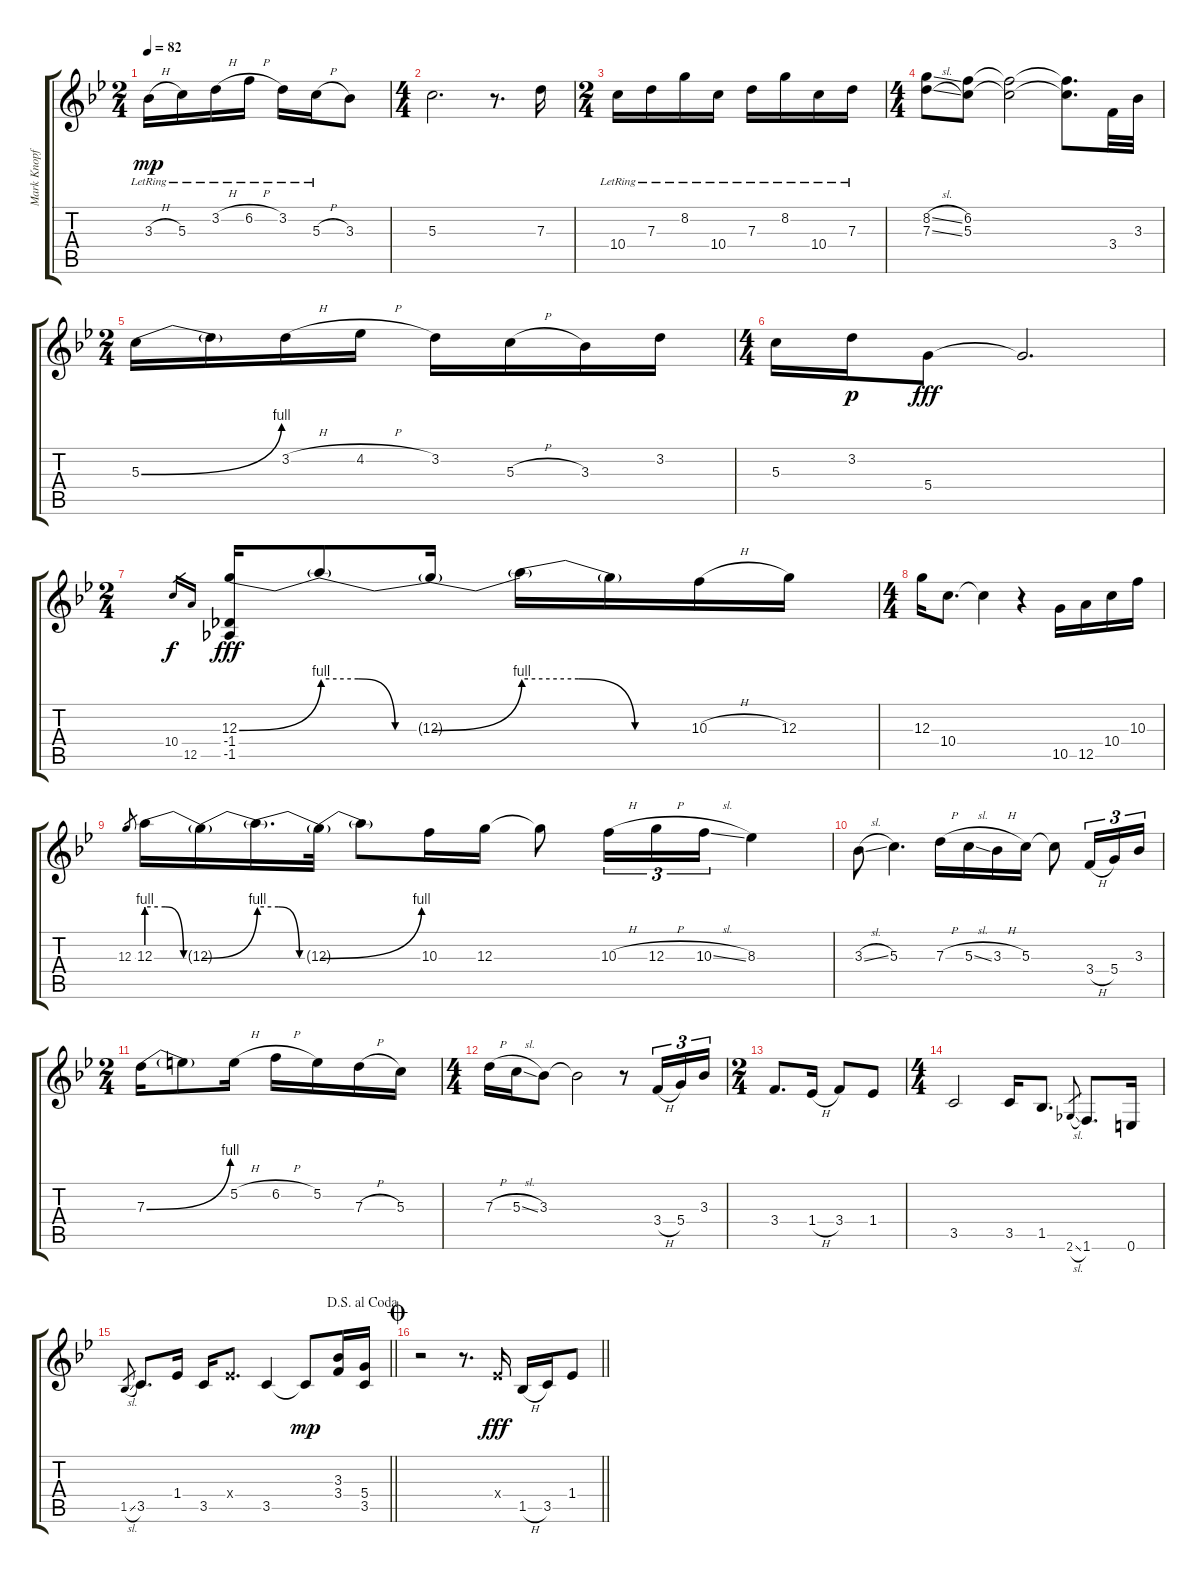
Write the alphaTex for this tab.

\track ("Mark Knopfler - Clean Fender Telecaster" "Mark Knopf") {instrument electricguitarjazz}
\staff {score tabs}
\tuning (E4 B3 G3 D3 A2 E2) {hide}
\ts (2 4)
\tempo 82
\clef g2
\ks bb
3.3{h lr}.16{dy mp} 5.3{lr}.16 3.2{h lr}.16 6.2{h lr}.16 3.2{lr}.16 5.3{h lr}.16 3.3.8 |
\ts (4 4)
5.3.2{d} r.8{d} 7.3.16 |
\ts (2 4)
10.4{lr}.16 7.3{lr}.16 8.2{lr}.16 10.4{lr}.16 7.3{lr}.16 8.2{lr}.16 10.4{lr}.16 7.3{lr}.16 |
\ts (4 4)
(8.2{sl} 7.3{sl}).8 (6.2 5.3).8 (6.2{t} 5.3{t}).2 (6.2{t} 5.3{t}).8{d} 3.4.32 3.3.32 |
\ts (2 4)
5.3{be (bend 0 0 60 4)}.16 5.3{t}.16 3.2{h}.16 4.2{h}.16 3.2.16 5.3{h}.16 3.3.16 3.2.16 |
\ts (4 4)
5.3.16 3.2.16{dy p} 5.4.8{dy fff} 5.4{t}.2{d} |
\ts (2 4)
10.4.16{gr dy f} 12.5.16{gr} (12.3{be (bend 0 0 60 4)} -1.4 -1.5).16{dy fff} 12.3{be (custom 0 4 20 4 40 0 60 0) t}.8 12.3{be (bend 0 0 60 4) t}.16 12.3{be (custom 0 4 20 4 40 0 60 0) t}.16 12.3{t}.16 10.3{h}.16 12.3.16 |
\ts (4 4)
12.3.16 10.4.8{d} 10.4{t}.4 r.4 10.5.16 12.5.16 10.4.16 10.3.16 |
12.3.8{gr} 12.3{be (custom 0 4 20 4 40 0 60 0)}.16 12.3{be (bend 0 0 60 4) t}.16 12.3{be (custom 0 4 20 4 40 0 60 0) t}.16{d} 12.3{be (bend 0 0 60 4) t}.32 12.3{t}.8 10.3.16 12.3.16 12.3{t}.8 10.3{h}.16{tu (3 2)} 12.3{h}.16{tu (3 2)} 10.3{sl}.16{tu (3 2)} 8.3.4 |
3.3{sl}.8 5.3.4{d} 7.3{h}.16 5.3{sl}.16 3.3{h}.16 5.3.16 5.3{t}.8 3.4{h}.16{tu (3 2)} 5.4.16{tu (3 2)} 3.3.16{tu (3 2)} |
\ts (2 4)
7.3{be (bend 0 0 60 4)}.16 7.3{t}.8 5.2{h}.16 6.2{h}.16 5.2.16 7.3{h}.16 5.3.16 |
\ts (4 4)
7.3{h}.16 5.3{sl}.16 3.3.8 3.3{t}.2 r.8 3.4{h}.16{tu (3 2)} 5.4.16{tu (3 2)} 3.3.16{tu (3 2)} |
\ts (2 4)
3.4.8{d} 1.4{h}.16 3.4.8 1.4.8 |
\ts (4 4)
3.5.2 3.5.16 1.5.8{d} 2.6{sl}.8{gr} 1.6.8{d} 0.6.16 |
\jump dalsegnoalcoda
\barLineRight lightlight
1.5{sl}.8{gr} 3.5.8{d} 1.4.16 3.5.16 1.4{x}.8{d} 3.5.4 3.5{t}.8{dy mp} (3.3 3.4).16 (5.4 3.5).16 |
\jump coda
\barLineRight lightlight
r.2 r.8{d} 1.4{x}.16{dy fff} 1.5{h}.16 3.5.16 1.4.8
